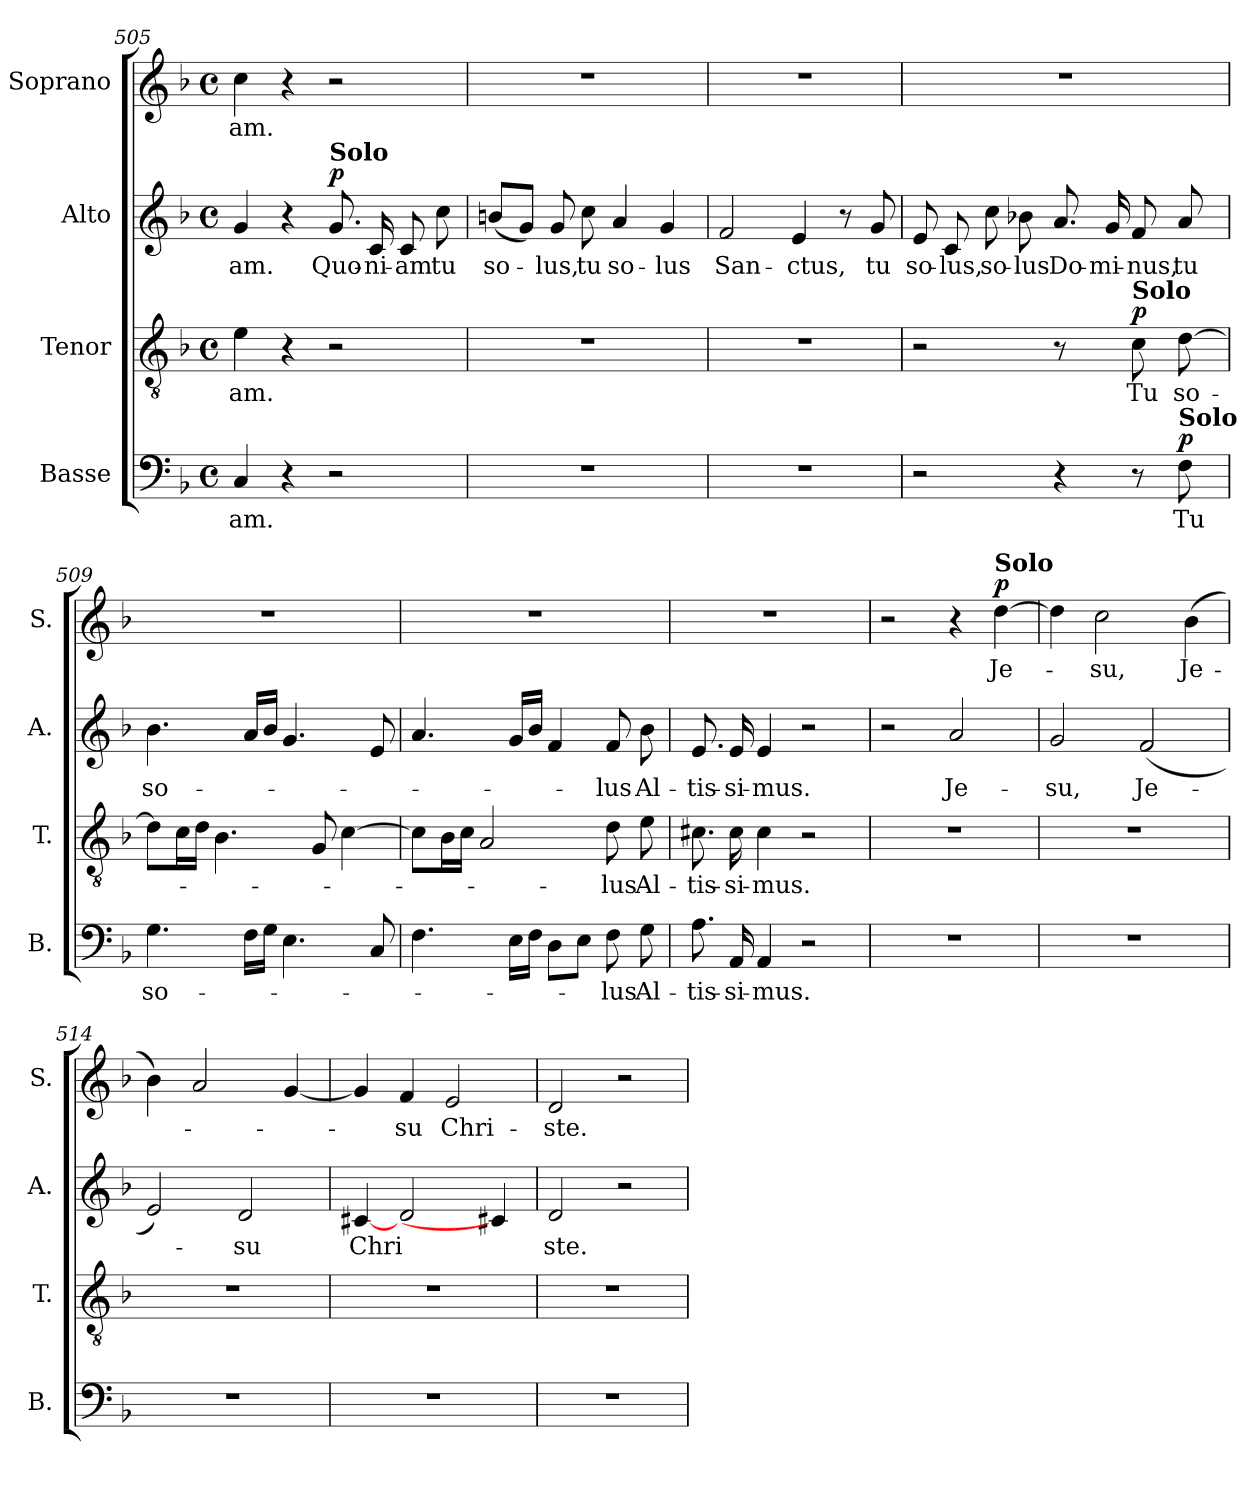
**kern	**text	**dynam	**kern	**text	**dynam	**kern	**text	**dynam	**kern	**text	**dynam
*part4	*part4	*part4	*part3	*part3	*part3	*part2	*part2	*part2	*part1	*part1	*part1
*staff4	*staff4	*staff4	*staff3	*staff3	*staff3	*staff2	*staff2	*staff2	*staff1	*staff1	*staff1
*I"Basse	*	*	*I"Tenor	*	*	*I"Alto	*	*	*I"Soprano	*	*
*I'B.	*	*	*I'T.	*	*	*I'A.	*	*	*I'S.	*	*
*clefF4	*	*	*clefGv2	*	*	*clefG2	*	*	*clefG2	*	*
*k[b-]	*	*	*k[b-]	*	*	*k[b-]	*	*	*k[b-]	*	*
*M4/4	*	*	*M4/4	*	*	*M4/4	*	*	*M4/4	*	*
*met(c)	*	*	*met(c)	*	*	*met(c)	*	*	*met(c)	*	*
=505	=505	=505	=505	=505	=505	=505	=505	=505	=505	=505	=505
!	!LO:LY:b	!	!	!LO:LY:b	!	!	!LO:LY:b	!	!	!LO:LY:b	!
4C/	-am.	.	4e\	-am.	.	4g/	-am.	.	4cc\	-am.	.
4r	.	.	4r	.	.	4r	.	.	4r	.	.
!	!	!	!	!	!	!LO:TX:a:B:t=Solo	!	!	!	!	!
!	!	!	!	!	!	!	!LO:LY:b	!LO:DY:a	!	!	!
2r	.	.	2r	.	.	8.g/	Quo-	p	2r	.	.
!	!	!	!	!	!	!	!LO:LY:b	!	!	!	!
.	.	.	.	.	.	16c/	-ni-	.	.	.	.
!	!	!	!	!	!	!	!LO:LY:b	!	!	!	!
.	.	.	.	.	.	8c/	-am	.	.	.	.
!	!	!	!	!	!	!	!LO:LY:b	!	!	!	!
.	.	.	.	.	.	8cc\	tu	.	.	.	.
=506	=506	=506	=506	=506	=506	=506	=506	=506	=506	=506	=506
!	!	!	!	!	!	!	!LO:LY:b	!	!	!	!
1r	.	.	1r	.	.	(8bn/L	so-	.	1r	.	.
.	.	.	.	.	.	8g/J)	.	.	.	.	.
!	!	!	!	!	!	!	!LO:LY:b	!	!	!	!
.	.	.	.	.	.	8g/	-lus,	.	.	.	.
!	!	!	!	!	!	!	!LO:LY:b	!	!	!	!
.	.	.	.	.	.	8cc\	tu	.	.	.	.
!	!	!	!	!	!	!	!LO:LY:b	!	!	!	!
.	.	.	.	.	.	4a/	so-	.	.	.	.
!	!	!	!	!	!	!	!LO:LY:b	!	!	!	!
.	.	.	.	.	.	4g/	-lus	.	.	.	.
=507	=507	=507	=507	=507	=507	=507	=507	=507	=507	=507	=507
!	!	!	!	!	!	!	!LO:LY:b	!	!	!	!
1r	.	.	1r	.	.	2f/	San-	.	1r	.	.
!	!	!	!	!	!	!	!LO:LY:b	!	!	!	!
.	.	.	.	.	.	4e/	-ctus,	.	.	.	.
.	.	.	.	.	.	8r	.	.	.	.	.
!	!	!	!	!	!	!	!LO:LY:b	!	!	!	!
.	.	.	.	.	.	8g/	tu	.	.	.	.
=508	=508	=508	=508	=508	=508	=508	=508	=508	=508	=508	=508
!	!	!	!	!	!	!	!LO:LY:b	!	!	!	!
2r	.	.	2r	.	.	8e/	so-	.	1r	.	.
!	!	!	!	!	!	!	!LO:LY:b	!	!	!	!
.	.	.	.	.	.	8c/	-lus,	.	.	.	.
!	!	!	!	!	!	!	!LO:LY:b	!	!	!	!
.	.	.	.	.	.	8cc\	so-	.	.	.	.
!	!	!	!	!	!	!	!LO:LY:b	!	!	!	!
.	.	.	.	.	.	8b-X\	-lus	.	.	.	.
!	!	!	!	!	!	!	!LO:LY:b	!	!	!	!
4r	.	.	8r	.	.	8.a/	Do-	.	.	.	.
.	.	.	8ryy	.	.	.	.	.	.	.	.
!	!	!	!	!	!	!	!LO:LY:b	!	!	!	!
.	.	.	.	.	.	16g/	-mi-	.	.	.	.
!	!	!	!LO:TX:a:B:t=Solo	!	!	!	!	!	!	!	!
!	!	!	!	!LO:LY:b	!LO:DY:a	!	!LO:LY:b	!	!	!	!
8r	.	.	8c\	Tu	p	8f/	-nus,	.	.	.	.
!LO:TX:a:B:t=Solo	!	!	!	!	!	!	!	!	!	!	!
!	!LO:LY:b	!LO:DY:a	!	!LO:LY:b	!	!	!LO:LY:b	!	!	!	!
8F\	Tu	p	[8d\	so-	.	8a/	tu	.	.	.	.
!!LO:LB:g=z
=509	=509	=509	=509	=509	=509	=509	=509	=509	=509	=509	=509
!	!LO:LY:b	!	!	!	!	!	!LO:LY:b	!	!	!	!
4.G\	so-	.	8d\L]	.	.	4.b-\	so-	.	1r	.	.
.	.	.	16c\L	.	.	.	.	.	.	.	.
.	.	.	16d\JJ	.	.	.	.	.	.	.	.
.	.	.	4.B-\	.	.	.	.	.	.	.	.
16F\LL	.	.	.	.	.	16a/LL	.	.	.	.	.
16G\JJ	.	.	.	.	.	16b-/JJ	.	.	.	.	.
4.E\	.	.	.	.	.	4.g/	.	.	.	.	.
.	.	.	8G/	.	.	.	.	.	.	.	.
.	.	.	[4c\	.	.	.	.	.	.	.	.
8C/	.	.	.	.	.	8e/	.	.	.	.	.
=510	=510	=510	=510	=510	=510	=510	=510	=510	=510	=510	=510
4.F\	.	.	8c\L]	.	.	4.a/	.	.	1r	.	.
.	.	.	16B-\L	.	.	.	.	.	.	.	.
.	.	.	16c\JJ	.	.	.	.	.	.	.	.
.	.	.	2A/	.	.	.	.	.	.	.	.
16E\LL	.	.	.	.	.	16g/LL	.	.	.	.	.
16F\JJ	.	.	.	.	.	16b-/JJ	.	.	.	.	.
8D\L	.	.	.	.	.	4f/	.	.	.	.	.
8E\J	.	.	.	.	.	.	.	.	.	.	.
!	!LO:LY:b	!	!	!LO:LY:b	!	!	!LO:LY:b	!	!	!	!
8F\	-lus	.	8d\	-lus	.	8f/	-lus	.	.	.	.
!	!LO:LY:b	!	!	!LO:LY:b	!	!	!LO:LY:b	!	!	!	!
8G\	Al-	.	8e\	Al-	.	8b-\	Al-	.	.	.	.
=511	=511	=511	=511	=511	=511	=511	=511	=511	=511	=511	=511
!	!LO:LY:b	!	!	!LO:LY:b	!	!	!LO:LY:b	!	!	!	!
8.A\	-tis-	.	8.c#X\	-tis-	.	8.e/	-tis-	.	1r	.	.
!	!LO:LY:b	!	!	!LO:LY:b	!	!	!LO:LY:b	!	!	!	!
16AA/	-si-	.	16c#\	-si-	.	16e/	-si-	.	.	.	.
!	!LO:LY:b	!	!	!LO:LY:b	!	!	!LO:LY:b	!	!	!	!
4AA/	-mus.	.	4c#\	-mus.	.	4e/	-mus.	.	.	.	.
2r	.	.	2r	.	.	2r	.	.	.	.	.
=512	=512	=512	=512	=512	=512	=512	=512	=512	=512	=512	=512
1r	.	.	1r	.	.	2r	.	.	2r	.	.
!	!	!	!	!	!	!	!LO:LY:b	!	!	!	!
.	.	.	.	.	.	2a/	Je-	.	4r	.	.
!	!	!	!	!	!	!	!	!	!LO:TX:a:B:t=Solo	!	!
!	!	!	!	!	!	!	!	!	!	!LO:LY:b	!LO:DY:a
.	.	.	.	.	.	.	.	.	[>4dd\	Je-	p
=513	=513	=513	=513	=513	=513	=513	=513	=513	=513	=513	=513
!	!	!	!	!	!	!	!LO:LY:b	!	!	!	!
1r	.	.	1r	.	.	2g/	-su,	.	4dd\]	.	.
!	!	!	!	!	!	!	!	!	!	!LO:LY:b	!
.	.	.	.	.	.	.	.	.	2cc\	-su,	.
!	!	!	!	!	!	!	!LO:LY:b	!	!	!	!
.	.	.	.	.	.	(<2f/	Je-	.	.	.	.
!	!	!	!	!	!	!	!	!	!	!LO:LY:b	!
.	.	.	.	.	.	.	.	.	(>4b-\	Je-	.
!!LO:PB:g=z
=514	=514	=514	=514	=514	=514	=514	=514	=514	=514	=514	=514
1r	.	.	1r	.	.	2e/)	.	.	4b-\)	.	.
.	.	.	.	.	.	.	.	.	2a/	.	.
!	!	!	!	!	!	!	!LO:LY:b	!	!	!	!
.	.	.	.	.	.	2d/	-su	.	.	.	.
.	.	.	.	.	.	.	.	.	[<4g/	.	.
=515	=515	=515	=515	=515	=515	=515	=515	=515	=515	=515	=515
!	!	!	!	!	!	!	!LO:LY:b	!	!	!	!
1r	.	.	1r	.	.	[<4c#X/	Chri	.	4g/]	.	.
!	!	!	!	!	!	!	!	!	!	!LO:LY:b	!
.	.	.	.	.	.	2d/	.	.	4f/	-su	.
!	!	!	!	!	!	!	!	!	!	!LO:LY:b	!
.	.	.	.	.	.	.	.	.	2e/	Chri-	.
.	.	.	.	.	.	4c#X/]	.	.	.	.	.
=516	=516	=516	=516	=516	=516	=516	=516	=516	=516	=516	=516
!	!	!	!	!	!	!	!LO:LY:b	!	!	!LO:LY:b	!
1r	.	.	1r	.	.	2d/	-ste.	.	2d/	-ste.	.
.	.	.	.	.	.	2r	.	.	2r	.	.
=	=	=	=	=	=	=	=	=	=	=	=
*-	*-	*-	*-	*-	*-	*-	*-	*-	*-	*-	*-
